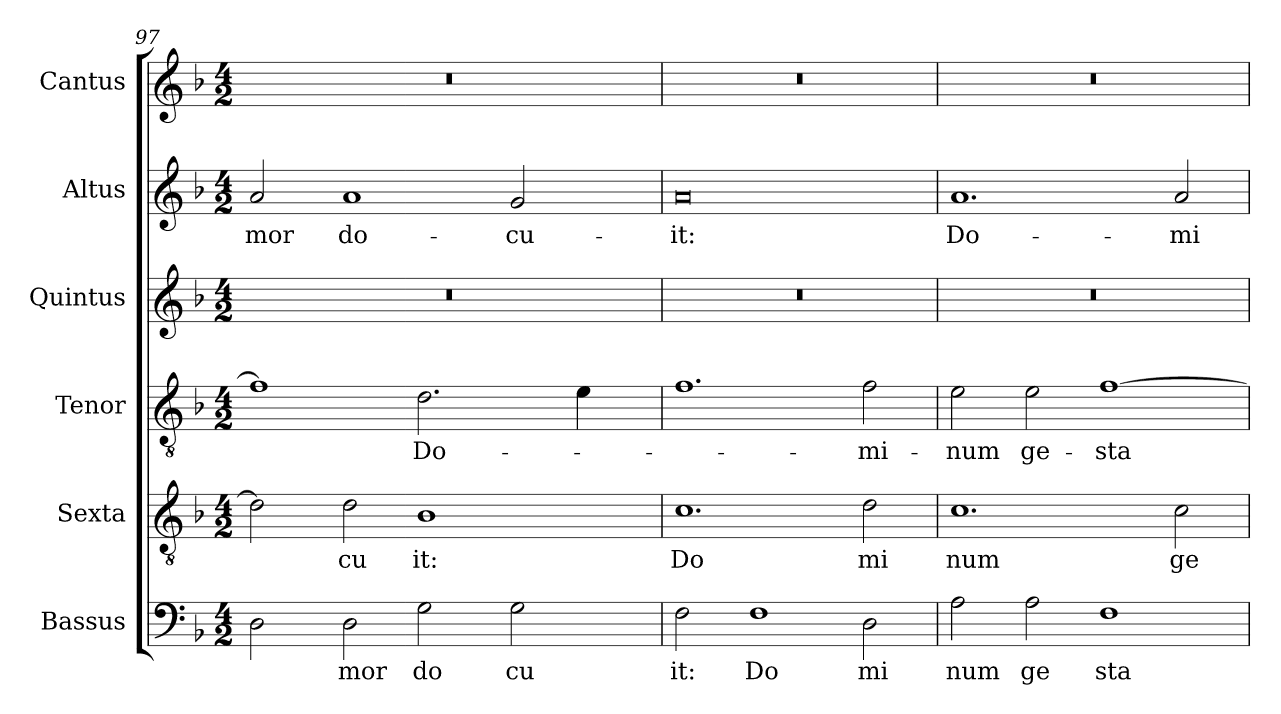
**kern	**text	**kern	**text	**kern	**text	**kern	**kern	**text	**kern
*part6	*part6	*part5	*part5	*part4	*part4	*part3	*part2	*part2	*part1
*staff6	*staff6	*staff5	*staff5	*staff4	*staff4	*staff3	*staff2	*staff2	*staff1
*I"Bassus	*	*I"Sexta	*	*I"Tenor	*	*I"Quintus	*I"Altus	*	*I"Cantus
*I'Bassus	*	*I'Sexta	*	*I'Tenor	*	*I'Quintus	*I'Altus	*	*I'Cantus
!!LO:PB:g=z
*clefF4	*	*clefGv2	*	*clefGv2	*	*clefG2	*clefG2	*	*clefG2
*k[b-]	*	*k[b-]	*	*k[b-]	*	*k[b-]	*k[b-]	*	*k[b-]
*F:	*	*F:	*	*F:	*	*F:	*F:	*	*F:
*M4/2	*	*M4/2	*	*M4/2	*	*M4/2	*M4/2	*	*M4/2
=97	=97	=97	=97	=97	=97	=97	=97	=97	=97
!	!	!	!	!	!	!	!	!LO:LY:b:cj	!
*	*	*^	*	*^	*	*	*	*	*
2D\	.	2d\]	32.ryy	.	1f]	64ryy	.	0r	2a/	-mor	0r
.	.	.	.	.	.	1ryy	.	.	.	.	.
.	.	.	1ryy	.	.	.	.	.	.	.	.
!	!LO:LY:b:cj	!	!	!LO:LY:b:cj	!	!	!	!	!	!LO:LY:b:cj	!
2D\	-mor	2d\	.	cu	.	.	.	.	1a	do-	.
!	!LO:LY:b:cj	!	!	!LO:LY:b:cj	!	!	!LO:LY:b	!	!	!	!
2G\	do	1B-	.	it:	2.d\	.	Do-	.	.	.	.
.	.	.	.	.	.	2ryy	.	.	.	.	.
.	.	.	2ryy	.	.	.	.	.	.	.	.
!	!LO:LY:b:cj	!	!	!	!	!	!	!	!	!LO:LY:b:cj	!
2G\	cu	.	.	.	.	.	.	.	2g/	-cu-	.
.	.	.	.	.	.	4ryy	.	.	.	.	.
.	.	.	4ryy	.	.	.	.	.	.	.	.
.	.	.	.	.	4e\	.	.	.	.	.	.
.	.	.	.	.	.	8...ryy	.	.	.	.	.
.	.	.	8ryy	.	.	.	.	.	.	.	.
.	.	.	16ryy	.	.	.	.	.	.	.	.
.	.	.	64ryy	.	.	.	.	.	.	.	.
=98	=98	=98	=98	=98	=98	=98	=98	=98	=98	=98	=98
!	!LO:LY:b:cj	!	!	!LO:LY:b:cj	!	!	!	!	!	!LO:LY:b:cj	!
*	*	*v	*v	*	*	*	*	*	*	*	*
*	*	*	*	*v	*v	*	*	*	*	*
2F\	it:	1.c	Do	1.f	.	0r	0a	-it:	0r
!	!LO:LY:b:cj	!	!	!	!	!	!	!	!
1F	Do	.	.	.	.	.	.	.	.
!	!LO:LY:b:cj	!	!LO:LY:b:cj	!	!LO:LY:b:cj	!	!	!	!
2D\	mi	2d\	mi	2f\	-mi-	.	.	.	.
=99	=99	=99	=99	=99	=99	=99	=99	=99	=99
!	!LO:LY:b:cj	!	!LO:LY:b:cj	!	!LO:LY:b:cj	!	!	!LO:LY:b:cj	!
2A\	num	1.c	num	2e\	-num	0r	1.a	Do-	0r
!	!LO:LY:b:cj	!	!	!	!LO:LY:b:cj	!	!	!	!
2A\	ge	.	.	2e\	ge-	.	.	.	.
!	!LO:LY:b:cj	!	!	!	!LO:LY:b:cj	!	!	!	!
1F	sta	.	.	[>1f	-sta-	.	.	.	.
!	!	!	!LO:LY:b:cj	!	!	!	!	!LO:LY:b:cj	!
.	.	2c\	ge	.	.	.	2a/	-mi-	.
=	=	=	=	=	=	=	=	=	=
*-	*-	*-	*-	*-	*-	*-	*-	*-	*-
